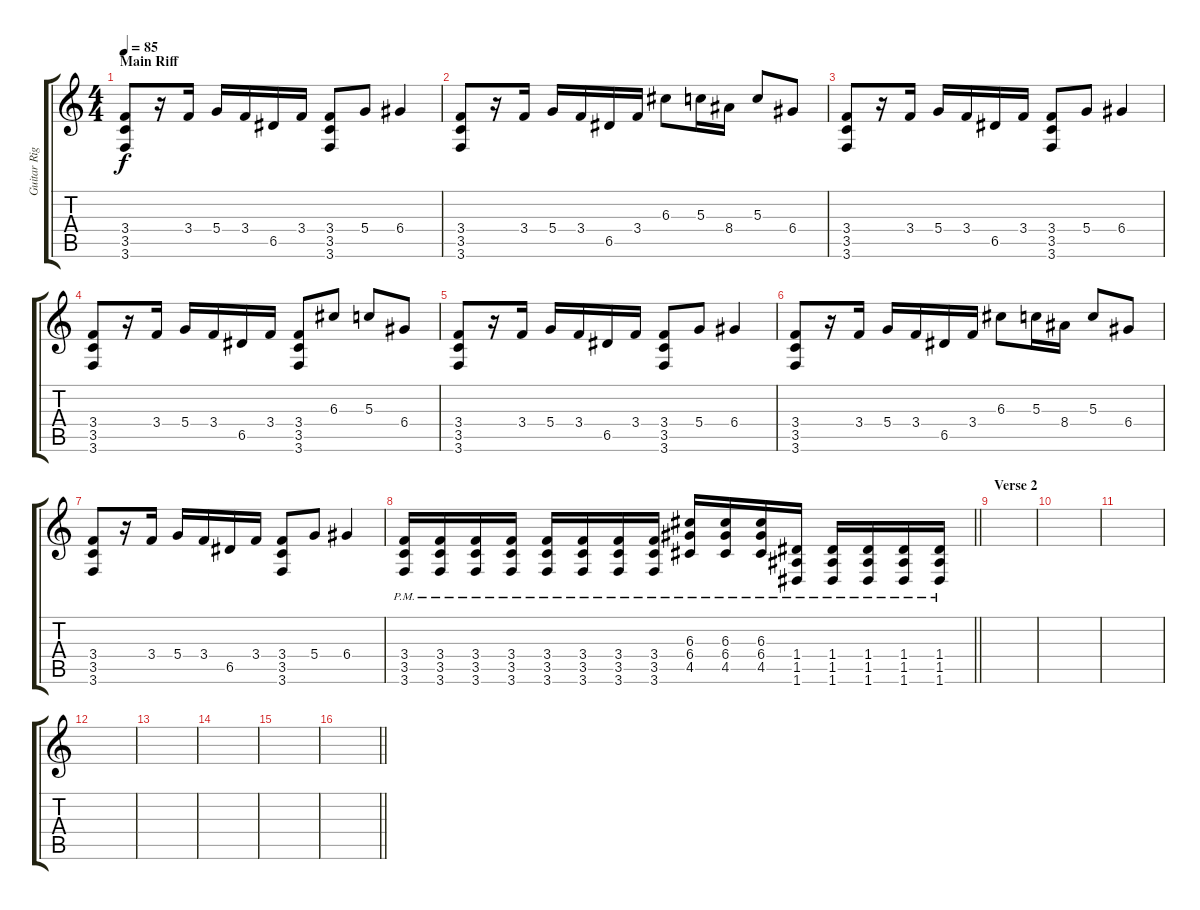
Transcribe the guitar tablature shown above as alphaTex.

\track ("Guitar Right" "Guitar Rig") {instrument distortionguitar}
\staff {score tabs}
\tuning (E4 B3 G3 D3 A2 D2) {hide}
\ts (4 4)
\section ("" "Main Riff")
\tempo 85
\clef g2
\ks c
(3.4 3.5 3.6).8{dy f} r.16 3.4.16 5.4.16 3.4.16 6.5.16 3.4.16 (3.4 3.5 3.6).8 5.4.8 6.4.4 |
(3.4 3.5 3.6).8 r.16 3.4.16 5.4.16 3.4.16 6.5.16 3.4.16 6.3.8 5.3.16 8.4.16 5.3.8 6.4.8 |
(3.4 3.5 3.6).8 r.16 3.4.16 5.4.16 3.4.16 6.5.16 3.4.16 (3.4 3.5 3.6).8 5.4.8 6.4.4 |
(3.4 3.5 3.6).8 r.16 3.4.16 5.4.16 3.4.16 6.5.16 3.4.16 (3.4 3.5 3.6).8 6.3.8 5.3.8 6.4.8 |
(3.4 3.5 3.6).8 r.16 3.4.16 5.4.16 3.4.16 6.5.16 3.4.16 (3.4 3.5 3.6).8 5.4.8 6.4.4 |
(3.4 3.5 3.6).8 r.16 3.4.16 5.4.16 3.4.16 6.5.16 3.4.16 6.3.8 5.3.16 8.4.16 5.3.8 6.4.8 |
(3.4 3.5 3.6).8 r.16 3.4.16 5.4.16 3.4.16 6.5.16 3.4.16 (3.4 3.5 3.6).8 5.4.8 6.4.4 |
\barLineRight lightlight
(3.4{pm} 3.5{pm} 3.6{pm}).16 (3.4{pm} 3.5{pm} 3.6{pm}).16 (3.4{pm} 3.5{pm} 3.6{pm}).16 (3.4{pm} 3.5{pm} 3.6{pm}).16 (3.4{pm} 3.5{pm} 3.6{pm}).16 (3.4{pm} 3.5{pm} 3.6{pm}).16 (3.4{pm} 3.5{pm} 3.6{pm}).16 (3.4{pm} 3.5{pm} 3.6{pm}).16 (6.3{pm} 6.4{pm} 4.5{pm}).16 (6.3{pm} 6.4{pm} 4.5{pm}).16 (6.3{pm} 6.4{pm} 4.5{pm}).16 (1.4{pm} 1.5{pm} 1.6{pm}).16 (1.4{pm} 1.5{pm} 1.6{pm}).16 (1.4{pm} 1.5{pm} 1.6{pm}).16 (1.4{pm} 1.5{pm} 1.6{pm}).16 (1.4{pm} 1.5{pm} 1.6{pm}).16 |
\section ("" "Verse 2")
|
|
|
|
|
|
|
\barLineRight lightlight
